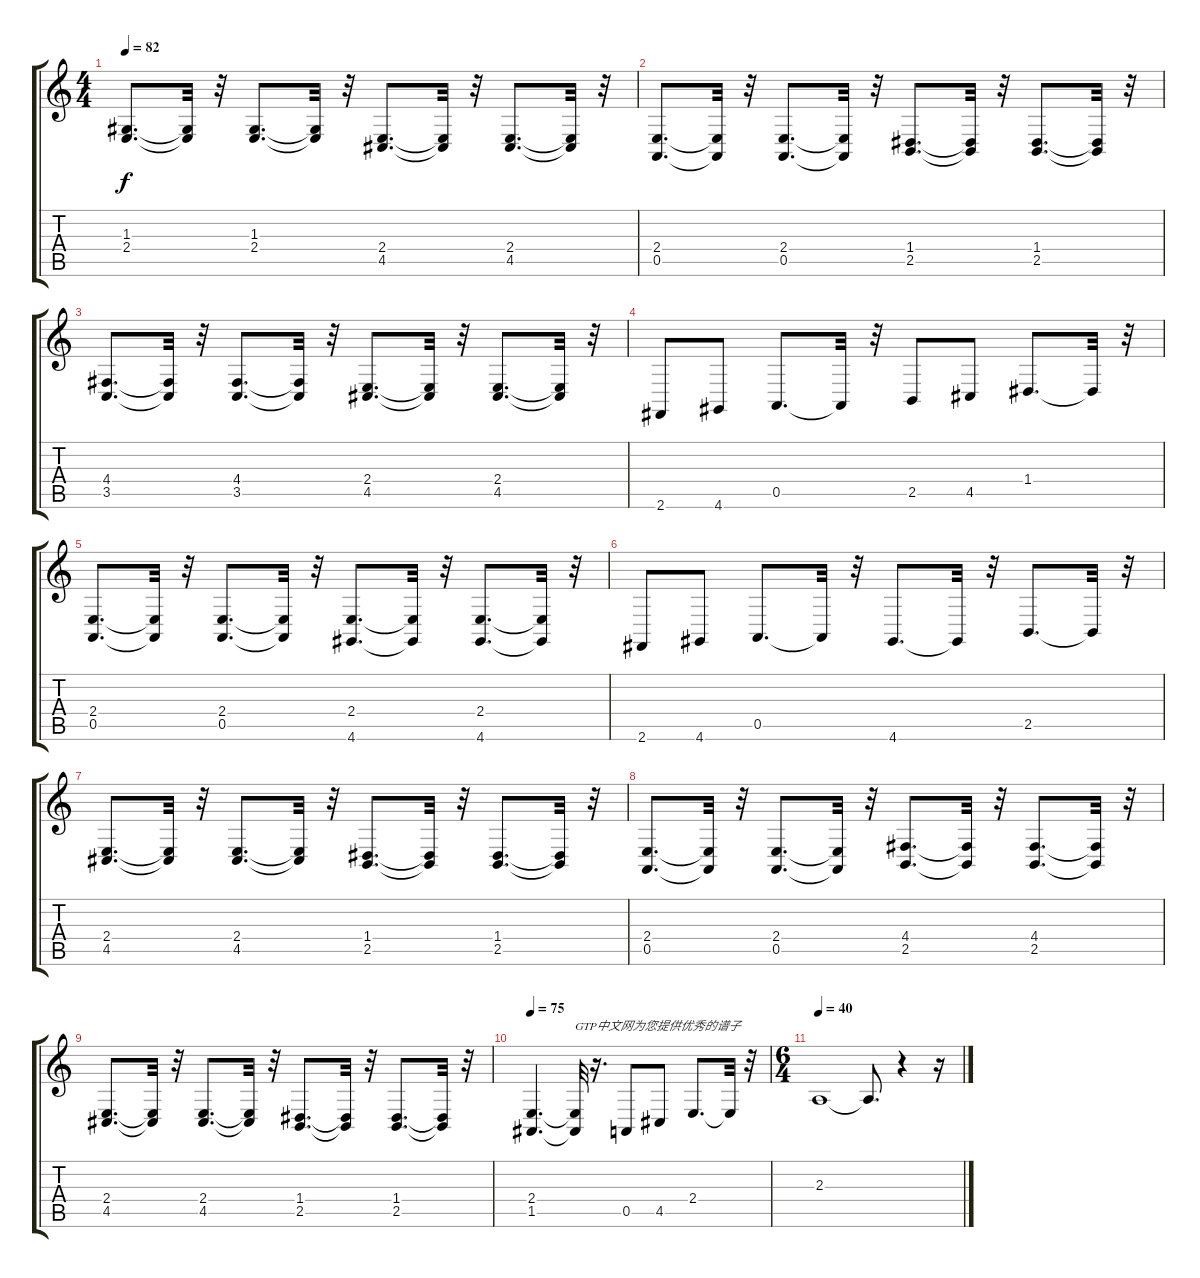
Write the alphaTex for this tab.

\track "" {instrument acousticgrandpiano}
\staff {score tabs}
\tuning (E4 B3 G3 D3 A2 E2) {hide}
\ts (4 4)
\tempo 82
\clef g2
\ks c
(1.3 2.4).8{d dy f} (1.3{t} 2.4{t}).32 r.32 (1.3 2.4).8{d} (1.3{t} 2.4{t}).32 r.32 (2.4 4.5).8{d} (2.4{t} 4.5{t}).32 r.32 (2.4 4.5).8{d} (2.4{t} 4.5{t}).32 r.32 |
(2.4 0.5).8{d} (2.4{t} 0.5{t}).32 r.32 (2.4 0.5).8{d} (2.4{t} 0.5{t}).32 r.32 (1.4 2.5).8{d} (1.4{t} 2.5{t}).32 r.32 (1.4 2.5).8{d} (1.4{t} 2.5{t}).32 r.32 |
(4.4 3.5).8{d} (4.4{t} 3.5{t}).32 r.32 (4.4 3.5).8{d} (4.4{t} 3.5{t}).32 r.32 (2.4 4.5).8{d} (2.4{t} 4.5{t}).32 r.32 (2.4 4.5).8{d} (2.4{t} 4.5{t}).32 r.32 |
2.6.8 4.6.8 0.5.8{d} 0.5{t}.32 r.32 2.5.8 4.5.8 1.4.8{d} 1.4{t}.32 r.32 |
(2.4 0.5).8{d} (2.4{t} 0.5{t}).32 r.32 (2.4 0.5).8{d} (2.4{t} 0.5{t}).32 r.32 (2.4 4.6).8{d} (2.4{t} 4.6{t}).32 r.32 (2.4 4.6).8{d} (2.4{t} 4.6{t}).32 r.32 |
2.6.8 4.6.8 0.5.8{d} 0.5{t}.32 r.32 4.6.8{d} 4.6{t}.32 r.32 2.5.8{d} 2.5{t}.32 r.32 |
(2.4 4.5).8{d} (2.4{t} 4.5{t}).32 r.32 (2.4 4.5).8{d} (2.4{t} 4.5{t}).32 r.32 (1.4 2.5).8{d} (1.4{t} 2.5{t}).32 r.32 (1.4 2.5).8{d} (1.4{t} 2.5{t}).32 r.32 |
(2.4 0.5).8{d} (2.4{t} 0.5{t}).32 r.32 (2.4 0.5).8{d} (2.4{t} 0.5{t}).32 r.32 (4.4 2.5).8{d} (4.4{t} 2.5{t}).32 r.32 (4.4 2.5).8{d} (4.4{t} 2.5{t}).32 r.32 |
(2.4 4.5).8{d} (2.4{t} 4.5{t}).32 r.32 (2.4 4.5).8{d} (2.4{t} 4.5{t}).32 r.32 (1.4 2.5).8{d} (1.4{t} 2.5{t}).32 r.32 (1.4 2.5).8{d} (1.4{t} 2.5{t}).32 r.32 |
\tempo 75
(2.4 1.5).4{d} (2.4{t} 1.5{t}).32{txt "GTP中文网为您提供优秀的谱子"} r.16{d} 0.5.8 4.5.8 2.4.8{d} 2.4{t}.32 r.32 |
\ts (6 4)
\tempo 40
2.3.1 2.3{t}.8{d} r.4 r.16
